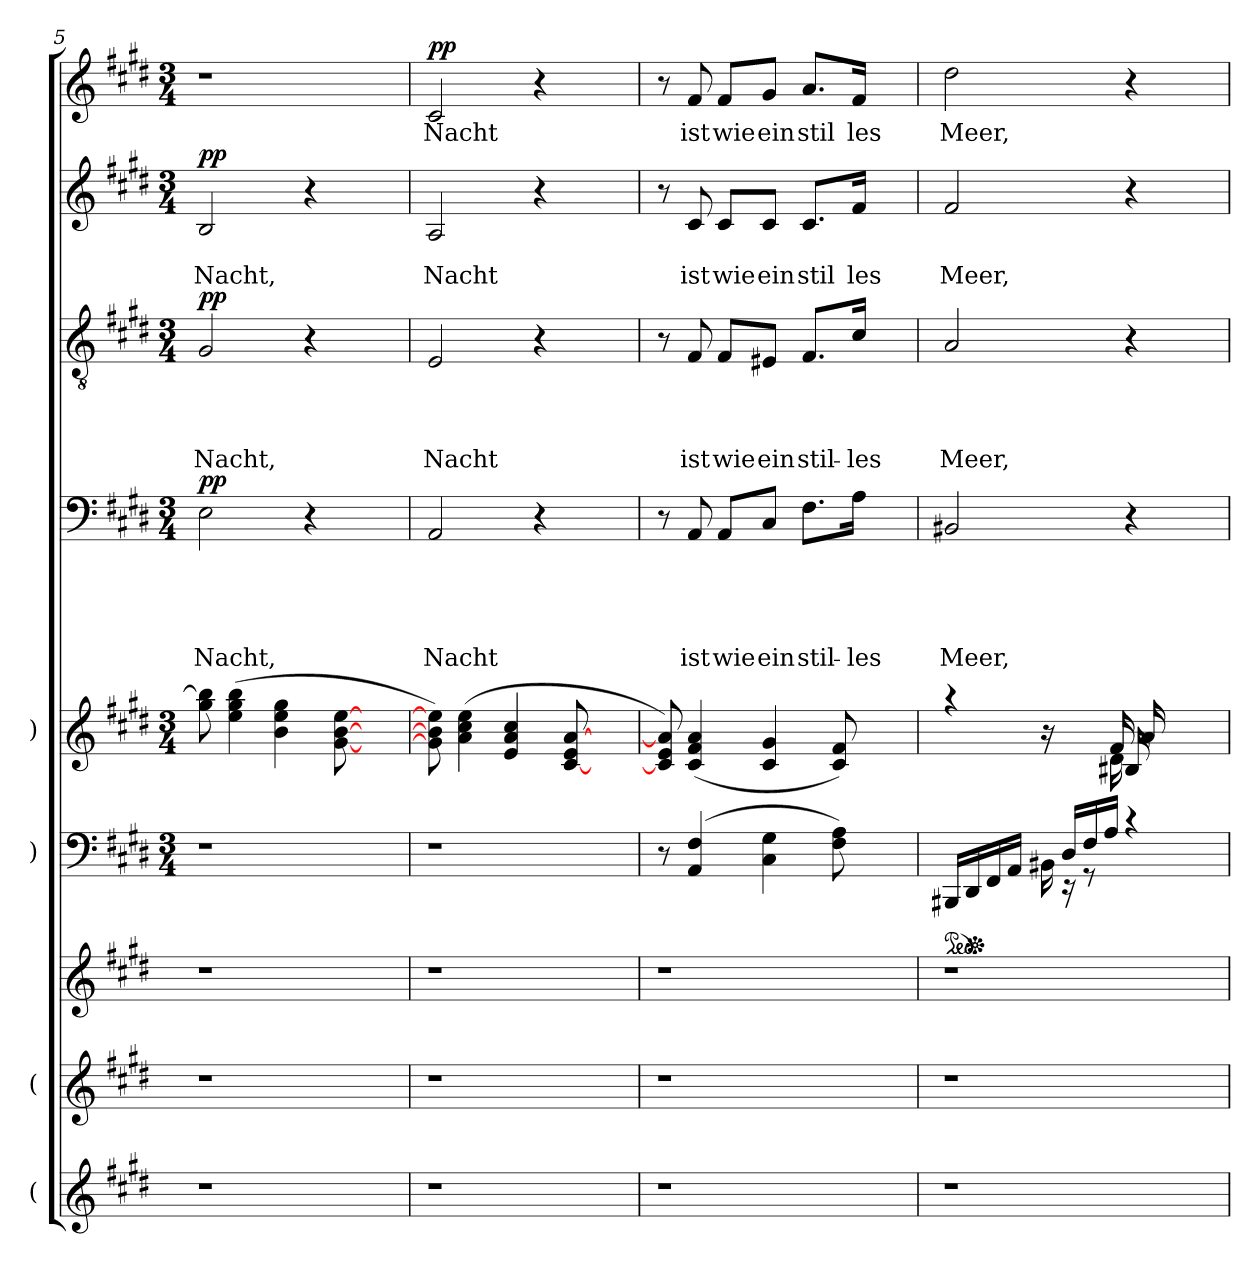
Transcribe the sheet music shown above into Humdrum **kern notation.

**kern	**kern	**kern	**kern	**kern	**kern	**text	**text	**text	**text	**text	**dynam	**kern	**text	**text	**text	**text	**dynam	**kern	**text	**text	**dynam	**kern	**text	**dynam
*part9	*part8	*part7	*part6	*part5	*part4	*part4	*part4	*part4	*part4	*part4	*part4	*part3	*part3	*part3	*part3	*part3	*part3	*part2	*part2	*part2	*part2	*part1	*part1	*part1
*staff9	*staff8	*staff7	*staff6	*staff5	*staff4	*staff4	*staff4	*staff4	*staff4	*staff4	*staff4	*staff3	*staff3	*staff3	*staff3	*staff3	*staff3	*staff2	*staff2	*staff2	*staff2	*staff1	*staff1	*staff1
*I"(	*I"(	*	*I")	*I")	*	*	*	*	*	*	*	*	*	*	*	*	*	*	*	*	*	*	*	*
!!LO:LB:g=z
*clefG2	*clefG2	*clefG2	*clefF4	*clefG2	*clefF4	*	*	*	*	*	*	*clefGv2	*	*	*	*	*	*clefG2	*	*	*	*clefG2	*	*
*k[f#c#g#d#]	*k[f#c#g#d#]	*k[f#c#g#d#]	*k[f#c#g#d#]	*k[f#c#g#d#]	*k[f#c#g#d#]	*	*	*	*	*	*	*k[f#c#g#d#]	*	*	*	*	*	*k[f#c#g#d#]	*	*	*	*k[f#c#g#d#]	*	*
*E:	*E:	*E:	*E:	*E:	*E:	*	*	*	*	*	*	*E:	*	*	*	*	*	*E:	*	*	*	*E:	*	*
*	*	*	*M3/4	*M3/4	*M3/4	*	*	*	*	*	*	*M3/4	*	*	*	*	*	*M3/4	*	*	*	*M3/4	*	*
=5	=5	=5	=5	=5	=5	=5	=5	=5	=5	=5	=5	=5	=5	=5	=5	=5	=5	=5	=5	=5	=5	=5	=5	=5
!	!	!	!LO:N:vis=1	!	!	!	!	!	!	!LO:LY:b	!LO:DY:a	!	!	!	!	!LO:LY:b	!LO:DY:a	!	!	!LO:LY:b	!LO:DY:a	!LO:N:vis=1	!	!
1r	1r	1r	2.r	8gg#\ 8bb\]	2E\	.	.	.	.	Nacht,	pp	2G#/	.	.	.	Nacht,	pp	2B/	.	Nacht,	pp	2.r	.	.
.	.	.	.	(>4ee\ 4gg#\ 4bb\	.	.	.	.	.	.	.	.	.	.	.	.	.	.	.	.	.	.	.	.
.	.	.	.	4b\ 4ee\ 4gg#\	.	.	.	.	.	.	.	.	.	.	.	.	.	.	.	.	.	.	.	.
.	.	.	.	.	4r	.	.	.	.	.	.	4r	.	.	.	.	.	4r	.	.	.	.	.	.
.	.	.	.	[<8g#\ [<8b\ [>8ee\	.	.	.	.	.	.	.	.	.	.	.	.	.	.	.	.	.	.	.	.
.	.	.	4ryy	4ryy	4ryy	.	.	.	.	.	.	4ryy	.	.	.	.	.	4ryy	.	.	.	4ryy	.	.
=6	=6	=6	=6	=6	=6	=6	=6	=6	=6	=6	=6	=6	=6	=6	=6	=6	=6	=6	=6	=6	=6	=6	=6	=6
!	!	!	!LO:N:vis=1	!	!	!	!	!	!	!LO:LY:b	!	!	!	!	!	!LO:LY:b	!	!	!	!LO:LY:b	!	!	!LO:LY:b	!LO:DY:a
1r	1r	1r	2.r	8g#\] 8b\] 8ee\])	2AA/	.	.	.	.	Nacht	.	2E/	.	.	.	Nacht	.	2A/	.	Nacht	.	2c#/	Nacht	pp
.	.	.	.	(>4a\ 4cc#\ 4ee\	.	.	.	.	.	.	.	.	.	.	.	.	.	.	.	.	.	.	.	.
.	.	.	.	4e/ 4a/ 4cc#/	.	.	.	.	.	.	.	.	.	.	.	.	.	.	.	.	.	.	.	.
.	.	.	.	.	4r	.	.	.	.	.	.	4r	.	.	.	.	.	4r	.	.	.	4r	.	.
.	.	.	.	[<8c#/ 8e/ [>8a/	.	.	.	.	.	.	.	.	.	.	.	.	.	.	.	.	.	.	.	.
.	.	.	4ryy	4ryy	4ryy	.	.	.	.	.	.	4ryy	.	.	.	.	.	4ryy	.	.	.	4ryy	.	.
=7	=7	=7	=7	=7	=7	=7	=7	=7	=7	=7	=7	=7	=7	=7	=7	=7	=7	=7	=7	=7	=7	=7	=7	=7
1r	1r	1r	8r	8c#/] 8e/ 8a/])	8r	.	.	.	.	.	.	8r	.	.	.	.	.	8r	.	.	.	8r	.	.
!	!	!	!	!	!	!	!	!	!	!LO:LY:b	!	!	!	!	!	!LO:LY:b	!	!	!	!LO:LY:b	!	!	!LO:LY:b	!
.	.	.	(4AA/ 4F#/	(<4c#/ 4f#/ 4a/	8AA/	.	.	.	.	ist	.	8F#/	.	.	.	ist	.	8c#/	.	ist	.	8f#/	ist	.
!	!	!	!	!	!	!	!	!	!	!LO:LY:b	!	!	!	!	!	!LO:LY:b	!	!	!	!LO:LY:b	!	!	!LO:LY:b	!
.	.	.	.	.	8AA/L	.	.	.	.	wie	.	8F#/L	.	.	.	wie	.	8c#/L	.	wie	.	8f#/L	wie	.
!	!	!	!	!	!	!	!	!	!	!LO:LY:b	!	!	!	!	!	!LO:LY:b	!	!	!	!LO:LY:b	!	!	!LO:LY:b	!
.	.	.	4C#\ 4G#\	4c#/ 4g#/	8C#/J	.	.	.	.	ein	.	8E#X/J	.	.	.	ein	.	8c#/J	.	ein	.	8g#/J	ein	.
!	!	!	!	!	!	!	!	!	!	!LO:LY:b	!	!	!	!	!	!LO:LY:b	!	!	!	!LO:LY:b	!	!	!LO:LY:b	!
.	.	.	.	.	8.F#\L	.	.	.	.	stil-	.	8.F#/L	.	.	.	stil-	.	8.c#/L	.	stil	.	8.a/L	stil	.
.	.	.	8F#\ 8A\)	8c#/ 8f#/)	.	.	.	.	.	.	.	.	.	.	.	.	.	.	.	.	.	.	.	.
!	!	!	!	!	!	!	!	!	!	!LO:LY:b	!	!	!	!	!	!LO:LY:b	!	!	!	!LO:LY:b	!	!	!LO:LY:b	!
.	.	.	.	.	16A\Jk	.	.	.	.	-les	.	16c#/Jk	.	.	.	-les	.	16f#/Jk	.	les	.	16f#/Jk	les	.
.	.	.	4ryy	4ryy	4ryy	.	.	.	.	.	.	4ryy	.	.	.	.	.	4ryy	.	.	.	4ryy	.	.
=8	=8	=8	=8	=8	=8	=8	=8	=8	=8	=8	=8	=8	=8	=8	=8	=8	=8	=8	=8	=8	=8	=8	=8	=8
*	*	*	*ped	*	*	*	*	*	*	*	*	*	*	*	*	*	*	*	*	*	*	*	*	*
*	*	*	*^	*^	*	*	*	*	*	*	*	*	*	*	*	*	*	*	*	*	*	*	*	*
*	*	*	*	*	*	*^	*	*	*	*	*	*	*	*	*	*	*	*	*	*	*	*	*	*	*	*
*	*	*	*	*	*	*	*^	*	*	*	*	*	*	*	*	*	*	*	*	*	*	*	*	*	*	*	*
!	!	!	!	!	!	!	!	!	!	!	!	!	!	!LO:LY:b	!	!	!	!	!	!LO:LY:b	!	!	!	!LO:LY:b	!	!	!LO:LY:b	!
1r	1r	1r	16BBB#X/LL	4ryy	4raa	2ryy	2ryy	2ryy	2BB#X/	.	.	.	.	Meer,	.	2A/	.	.	.	Meer,	.	2f#/	.	Meer,	.	2dd#\	Meer,	.
*	*	*	*Xped	*	*	*	*	*	*	*	*	*	*	*	*	*	*	*	*	*	*	*	*	*	*	*	*	*
.	.	.	16DD#/	.	.	.	.	.	.	.	.	.	.	.	.	.	.	.	.	.	.	.	.	.	.	.	.	.
.	.	.	16FF#/	.	.	.	.	.	.	.	.	.	.	.	.	.	.	.	.	.	.	.	.	.	.	.	.	.
.	.	.	16AA/JJ	.	.	.	.	.	.	.	.	.	.	.	.	.	.	.	.	.	.	.	.	.	.	.	.	.
.	.	.	16ryy	16BB#X\	16ra	.	.	.	.	.	.	.	.	.	.	.	.	.	.	.	.	.	.	.	.	.	.	.
.	.	.	16D#/LL	16rDD	8.ryy	.	.	.	.	.	.	.	.	.	.	.	.	.	.	.	.	.	.	.	.	.	.	.
.	.	.	16F#/	8rGG	.	.	.	.	.	.	.	.	.	.	.	.	.	.	.	.	.	.	.	.	.	.	.	.
.	.	.	16A/JJ	.	.	.	.	.	.	.	.	.	.	.	.	.	.	.	.	.	.	.	.	.	.	.	.	.
.	.	.	4rc	4ryy	16B#X/	16d#\	16f#/	16a/	4r	.	.	.	.	.	.	4r	.	.	.	.	.	4r	.	.	.	4r	.	.
.	.	.	.	.	4..ryy	4..ryy	4..ryy	4..ryy	.	.	.	.	.	.	.	.	.	.	.	.	.	.	.	.	.	.	.	.
.	.	.	4ryy	4ryy	.	.	.	.	4ryy	.	.	.	.	.	.	4ryy	.	.	.	.	.	4ryy	.	.	.	4ryy	.	.
*	*	*	*v	*v	*	*	*	*	*	*	*	*	*	*	*	*	*	*	*	*	*	*	*	*	*	*	*	*
*	*	*	*	*v	*v	*v	*v	*	*	*	*	*	*	*	*	*	*	*	*	*	*	*	*	*	*	*	*
=	=	=	=	=	=	=	=	=	=	=	=	=	=	=	=	=	=	=	=	=	=	=	=	=
*-	*-	*-	*-	*-	*-	*-	*-	*-	*-	*-	*-	*-	*-	*-	*-	*-	*-	*-	*-	*-	*-	*-	*-	*-
